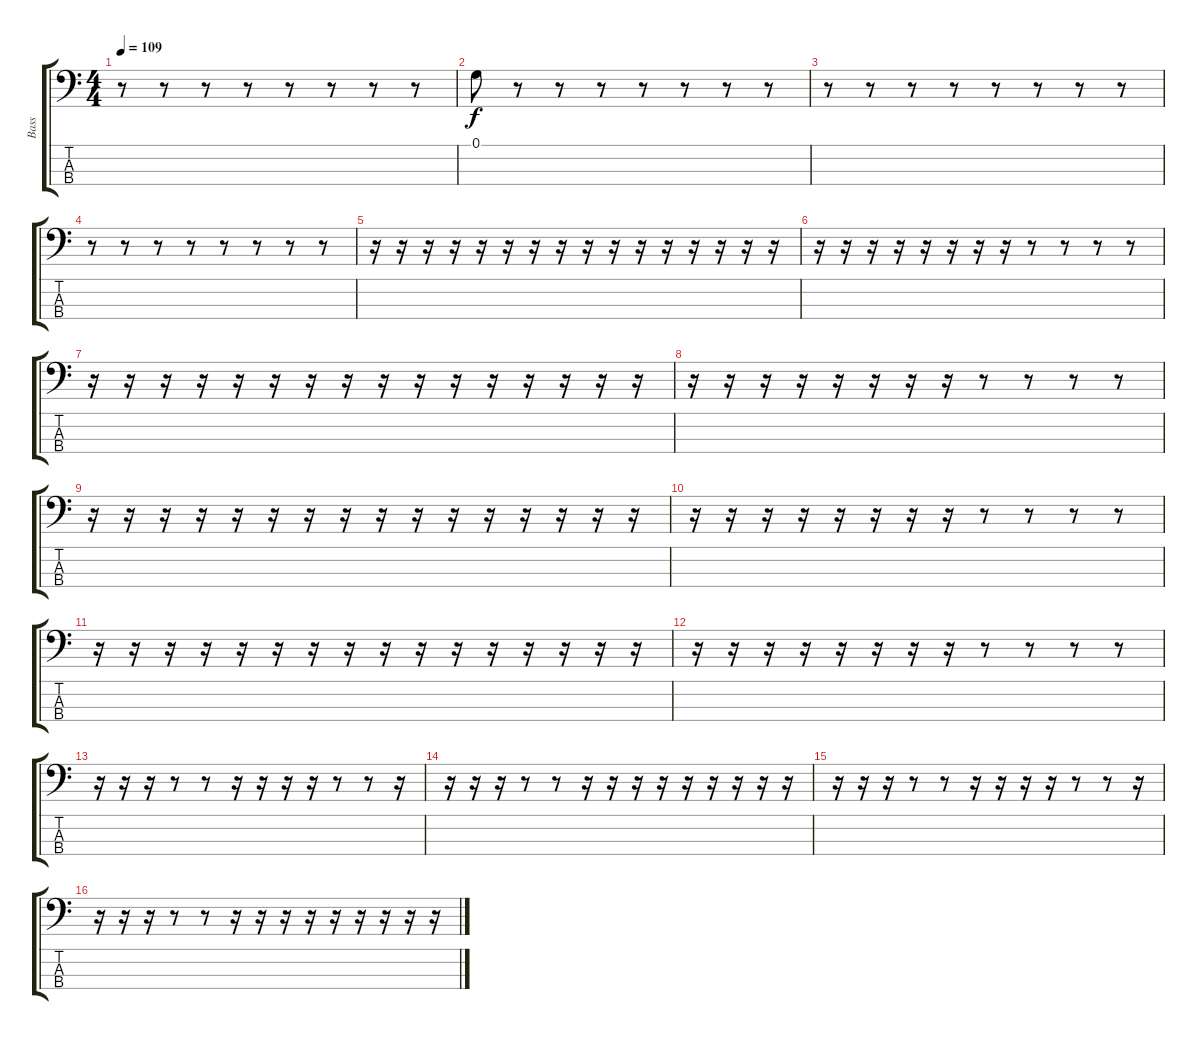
\track ("Bass" "Bass") {instrument electricbasspick}
\staff {score tabs}
\tuning (G2 D2 A1 E1) {hide}
\ts (4 4)
\tempo 109
\clef f4
\ks c
r.8{dy f} r.8 r.8 r.8 r.8 r.8 r.8 r.8 |
0.1.8 r.8 r.8 r.8 r.8 r.8 r.8 r.8 |
r.8 r.8 r.8 r.8 r.8 r.8 r.8 r.8 |
r.8 r.8 r.8 r.8 r.8 r.8 r.8 r.8 |
r.16 r.16 r.16 r.16 r.16 r.16 r.16 r.16 r.16 r.16 r.16 r.16 r.16 r.16 r.16 r.16 |
r.16 r.16 r.16 r.16 r.16 r.16 r.16 r.16 r.8 r.8 r.8 r.8 |
r.16 r.16 r.16 r.16 r.16 r.16 r.16 r.16 r.16 r.16 r.16 r.16 r.16 r.16 r.16 r.16 |
r.16 r.16 r.16 r.16 r.16 r.16 r.16 r.16 r.8 r.8 r.8 r.8 |
r.16 r.16 r.16 r.16 r.16 r.16 r.16 r.16 r.16 r.16 r.16 r.16 r.16 r.16 r.16 r.16 |
r.16 r.16 r.16 r.16 r.16 r.16 r.16 r.16 r.8 r.8 r.8 r.8 |
r.16 r.16 r.16 r.16 r.16 r.16 r.16 r.16 r.16 r.16 r.16 r.16 r.16 r.16 r.16 r.16 |
r.16 r.16 r.16 r.16 r.16 r.16 r.16 r.16 r.8 r.8 r.8 r.8 |
r.16 r.16 r.16 r.8 r.8 r.16 r.16 r.16 r.16 r.8 r.8 r.16 |
r.16 r.16 r.16 r.8 r.8 r.16 r.16 r.16 r.16 r.16 r.16 r.16 r.16 r.16 |
r.16 r.16 r.16 r.8 r.8 r.16 r.16 r.16 r.16 r.8 r.8 r.16 |
r.16 r.16 r.16 r.8 r.8 r.16 r.16 r.16 r.16 r.16 r.16 r.16 r.16 r.16
